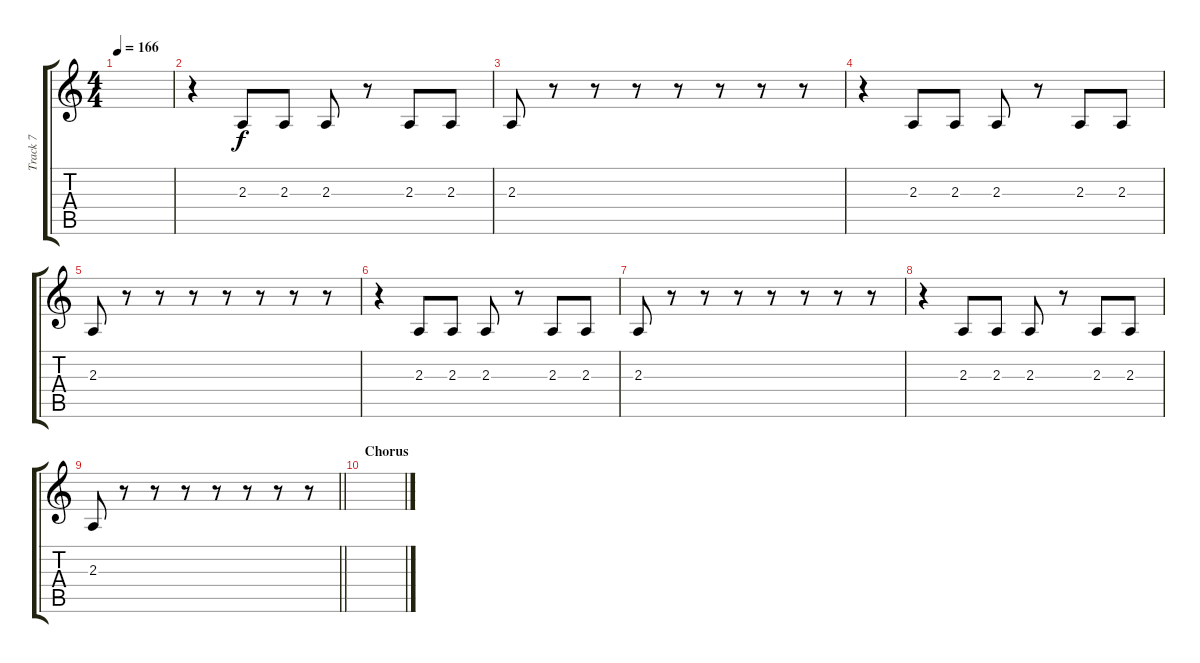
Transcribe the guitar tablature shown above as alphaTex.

\track ("Track 7" "Track 7") {instrument altosax}
\staff {score tabs}
\tuning (E4 B3 G3 D3 A2 D2) {hide}
\ts (4 4)
\tempo 166
\clef g2
\ks c
|
r.4 2.3.8 2.3.8 2.3.8 r.8 2.3.8 2.3.8 |
2.3.8 r.8 r.8 r.8 r.8 r.8 r.8 r.8 |
r.4 2.3.8 2.3.8 2.3.8 r.8 2.3.8 2.3.8 |
2.3.8 r.8 r.8 r.8 r.8 r.8 r.8 r.8 |
r.4 2.3.8 2.3.8 2.3.8 r.8 2.3.8 2.3.8 |
2.3.8 r.8 r.8 r.8 r.8 r.8 r.8 r.8 |
r.4 2.3.8 2.3.8 2.3.8 r.8 2.3.8 2.3.8 |
\barLineRight lightlight
2.3.8 r.8 r.8 r.8 r.8 r.8 r.8 r.8 |
\section ("" "Chorus")
